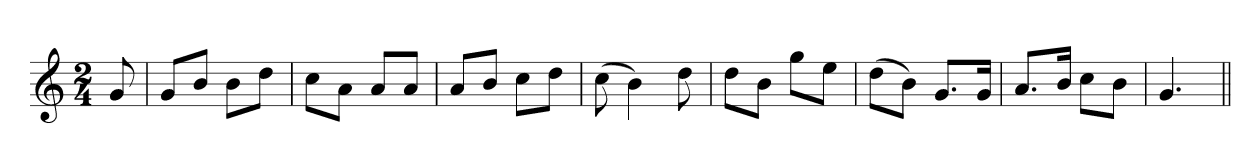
**kern
*part1
*staff1
*clefG2
*k[]
*M2/4
=1
8g/
=2
8g/L
8b/J
8b\L
8dd\J
=3
8cc\L
8a\J
8a/L
8a/J
=4
8a/L
8b/J
8cc\L
8dd\J
=5
(>8cc\
4b\)
8dd\
=6
8dd\L
8b\J
8gg\L
8ee\J
=7
(>8dd\L
8b\J)
8.g/L
16g/Jk
=8
8.a/L
16b/Jk
8cc\L
8b\J
=9
4.g/
=||
*-
